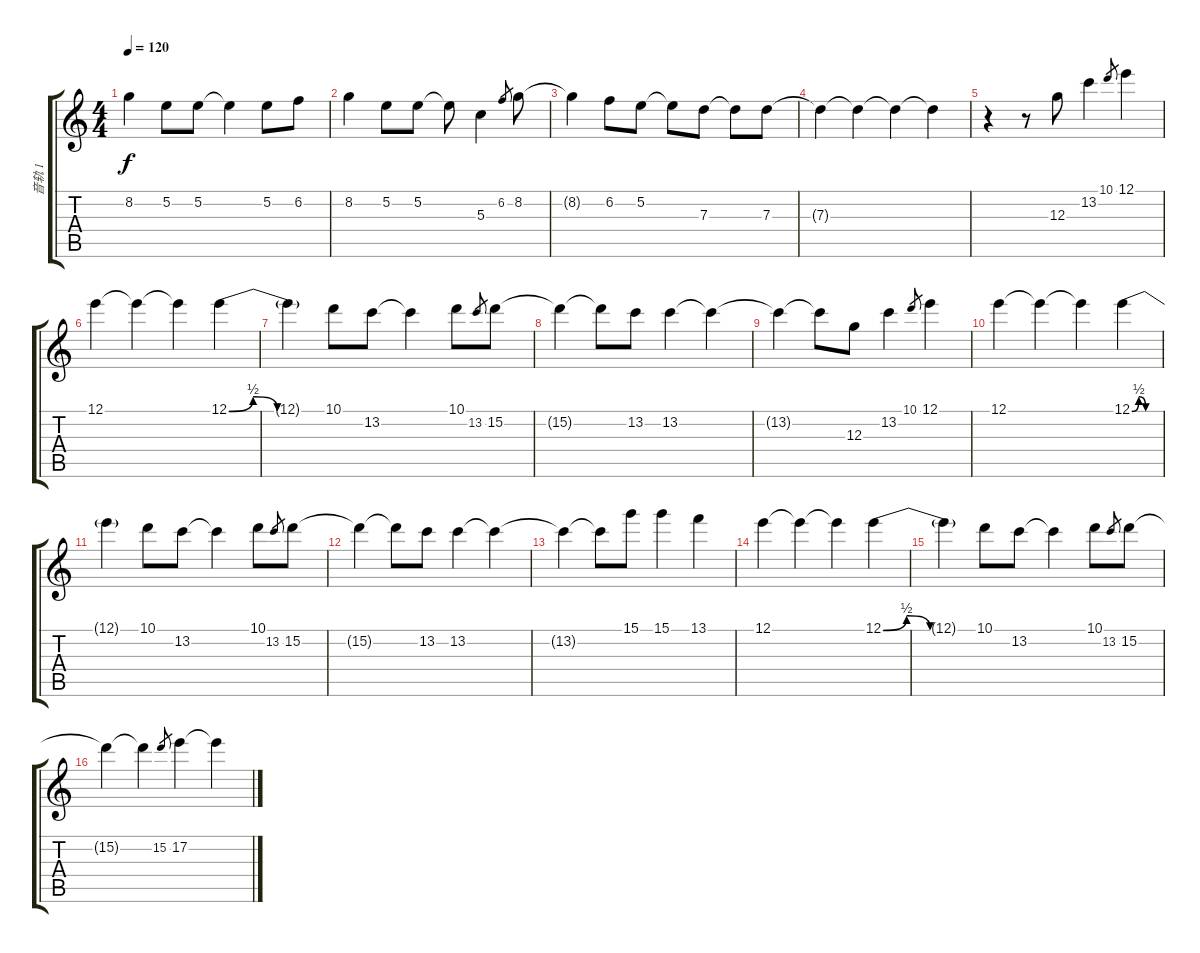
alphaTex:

\track ("音轨 1" "音轨 1") {instrument electricguitarjazz}
\staff {score tabs}
\tuning (E4 B3 G3 D3 A2 E2) {hide}
\ts (4 4)
\tempo 120
\clef g2
\ks c
8.2{t}.4{dy f} 5.2.8 5.2.8 5.2{t}.4 5.2.8 6.2.8 |
8.2.4 5.2.8 5.2.8 5.2{t}.8 5.3.4 6.2.8{gr} 8.2.8 |
8.2{t}.4 6.2.8 5.2.8 5.2{t}.8 7.3.8 7.3{t}.8 7.3.8 |
7.3{t}.4 7.3{t}.4 7.3{t}.4 7.3{t}.4 |
r.4 r.8 12.3.8 13.2.4 10.1.8{gr} 12.1.4 |
12.1.4 12.1{t}.4 12.1{t}.4 12.1{be (custom 0 0 15 2 30 0 45 0 60 0)}.4 |
12.1{t}.4 10.1.8 13.2.8 13.2{t}.4 10.1.8 13.2.8{gr} 15.2.8 |
15.2{t}.4 15.2{t}.8 13.2.8 13.2.4 13.2{t}.4 |
13.2{t}.4 13.2{t}.8 12.3.8 13.2.4 10.1.8{gr} 12.1.4 |
12.1.4 12.1{t}.4 12.1{t}.4 12.1{be (custom 0 0 15 2 30 0 45 0 60 0)}.4 |
12.1{t}.4 10.1.8 13.2.8 13.2{t}.4 10.1.8 13.2.8{gr} 15.2.8 |
15.2{t}.4 15.2{t}.8 13.2.8 13.2.4 13.2{t}.4 |
13.2{t}.4 13.2{t}.8 15.1.8 15.1.4 13.1.4 |
12.1.4 12.1{t}.4 12.1{t}.4 12.1{be (custom 0 0 15 2 30 0 45 0 60 0)}.4 |
12.1{t}.4 10.1.8 13.2.8 13.2{t}.4 10.1.8 13.2.8{gr} 15.2.8 |
15.2{t}.4 15.2{t}.4 15.2.8{gr} 17.2.4 17.2{t}.4
